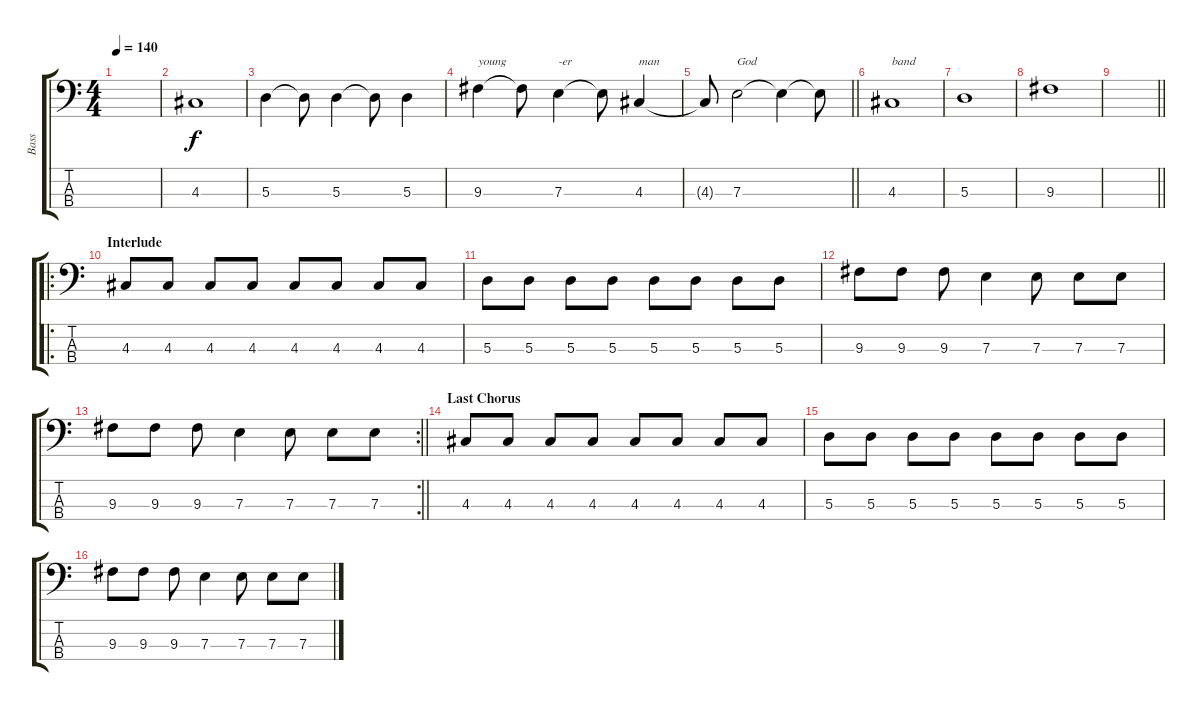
\track ("Bass" "Bass") {instrument electricbasspick}
\staff {score tabs}
\tuning (G2 D2 A1 E1) {hide}
\ts (4 4)
\tempo 140
\clef f4
\ks c
|
4.3.1 |
5.3.4 5.3{t}.8 5.3.4 5.3{t}.8 5.3.4 |
9.3.4{txt "young"} 9.3{t}.8 7.3.4{txt "-er"} 7.3{t}.8 4.3.4{txt "man"} |
\barLineRight lightlight
4.3{t}.8 7.3.2{txt "God"} 7.3{t}.4 7.3{t}.8 |
4.3.1{txt "band"} |
5.3.1 |
9.3.1 |
\barLineRight lightlight
|
\ro
\section ("" "Interlude")
4.3.8 4.3.8 4.3.8 4.3.8 4.3.8 4.3.8 4.3.8 4.3.8 |
5.3.8 5.3.8 5.3.8 5.3.8 5.3.8 5.3.8 5.3.8 5.3.8 |
9.3.8 9.3.8 9.3.8 7.3.4 7.3.8 7.3.8 7.3.8 |
\rc 2
\barLineRight lightlight
9.3.8 9.3.8 9.3.8 7.3.4 7.3.8 7.3.8 7.3.8 |
\section ("" "Last Chorus")
4.3.8 4.3.8 4.3.8 4.3.8 4.3.8 4.3.8 4.3.8 4.3.8 |
5.3.8 5.3.8 5.3.8 5.3.8 5.3.8 5.3.8 5.3.8 5.3.8 |
9.3.8 9.3.8 9.3.8 7.3.4 7.3.8 7.3.8 7.3.8
